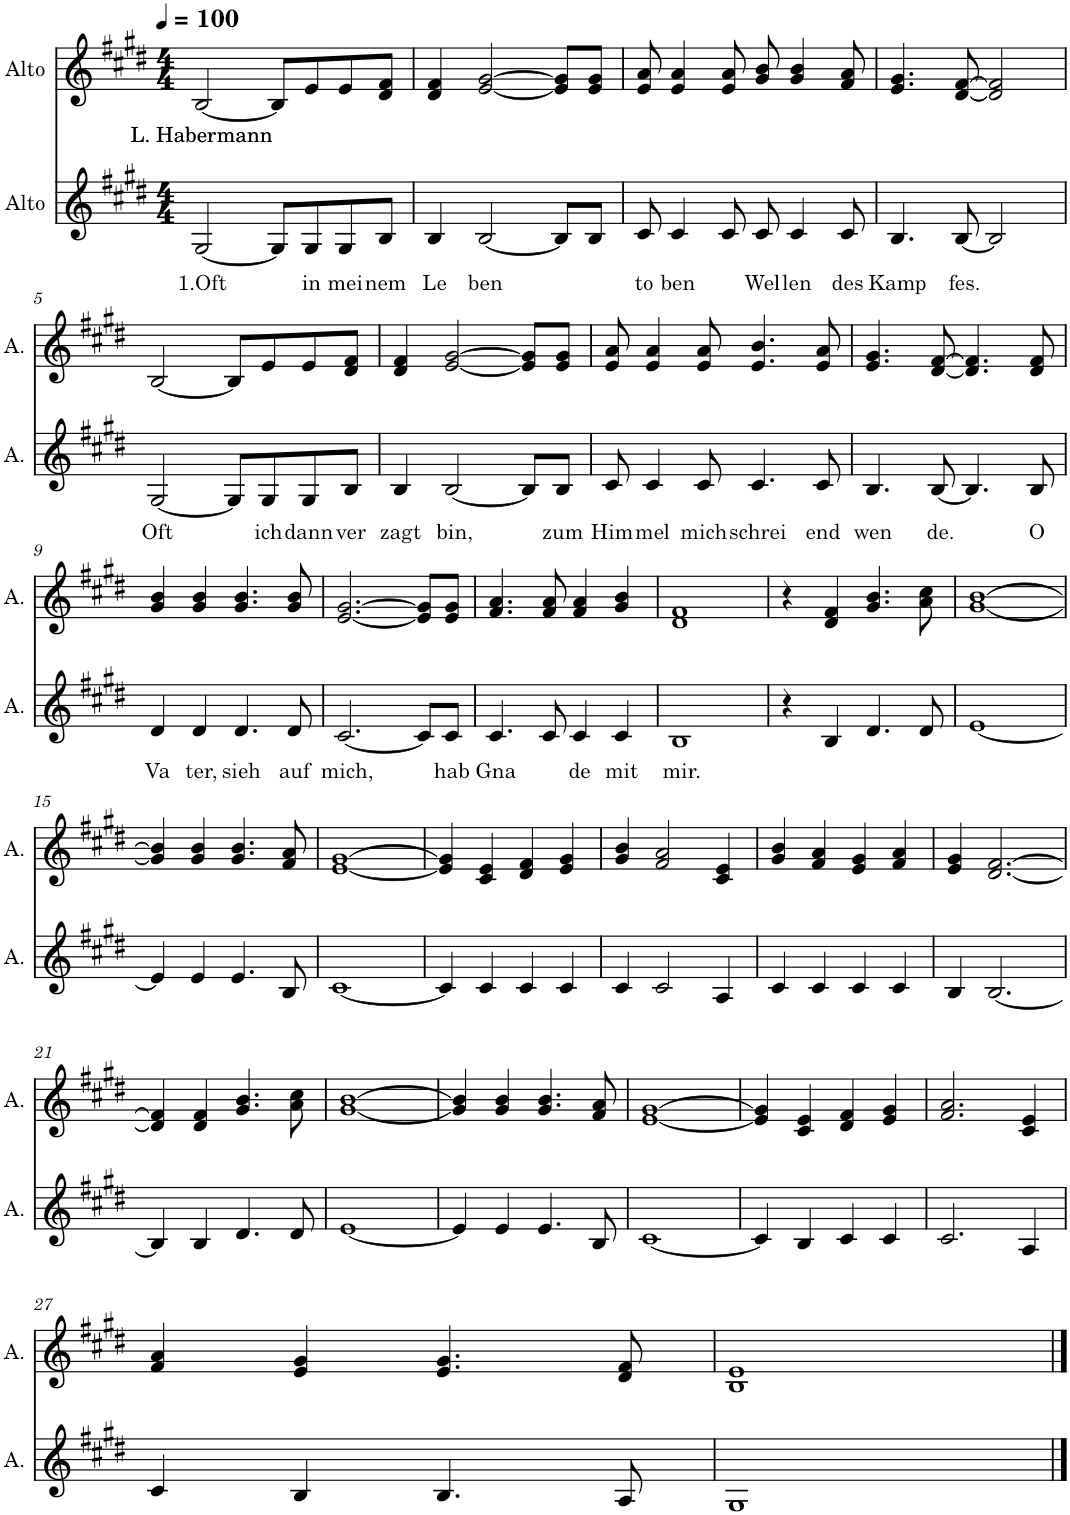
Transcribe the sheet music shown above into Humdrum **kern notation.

**kern	**text	**kern	**text
*part2	*part2	*part1	*part1
*staff2	*staff2	*staff1	*staff1
*I"Alto	*	*I"Alto	*
*I'A.	*	*I'A.	*
*clefG2	*	*clefG2	*
*k[f#c#g#d#]	*	*k[f#c#g#d#]	*
*M4/4	*	*M4/4	*
*MM100	*	*MM100	*
=1	=1	=1	=1
!	!LO:LY:b	!	!LO:LY:b
[2G#/	1.Oft	[2B/	L. Habermann
8G#/L]	.	8B/L]	.
!	!LO:LY:b	!	!
8G#/	in	8e/	.
!	!LO:LY:b	!	!
8G#/	mei	8e/	.
!	!LO:LY:b	!	!
8B/J	nem	8d#/ 8f#/J	.
=2	=2	=2	=2
!	!LO:LY:b	!	!
4B/	Le	4d#/ 4f#/	.
!	!LO:LY:b	!	!
[2B/	ben	[2e/ [2g#/	.
8B/L]	.	8e/] 8g#/]L	.
8B/J	.	8e/ 8g#/J	.
=3	=3	=3	=3
!	!LO:LY:b	!	!
8c#/	to	8e/ 8a/	.
!	!LO:LY:b	!	!
4c#/	ben	4e/ 4a/	.
8c#/	.	8e/ 8a/	.
!	!LO:LY:b	!	!
8c#/	Wel	8g#/ 8b/	.
!	!LO:LY:b	!	!
4c#/	len	4g#/ 4b/	.
!	!LO:LY:b	!	!
8c#/	des	8f#/ 8a/	.
=4	=4	=4	=4
!	!LO:LY:b	!	!
4.B/	Kamp	4.e/ 4.g#/	.
!	!LO:LY:b	!	!
[8B/	fes.	[8d#/ [8f#/	.
2B/]	.	2d#/] 2f#/]	.
!!LO:LB:g=z
=5	=5	=5	=5
!	!LO:LY:b	!	!
[2G#/	Oft	[2B/	.
8G#/L]	.	8B/L]	.
!	!LO:LY:b	!	!
8G#/	ich	8e/	.
!	!LO:LY:b	!	!
8G#/	dann	8e/	.
!	!LO:LY:b	!	!
8B/J	ver	8d#/ 8f#/J	.
=6	=6	=6	=6
!	!LO:LY:b	!	!
4B/	zagt	4d#/ 4f#/	.
!	!LO:LY:b	!	!
[2B/	bin,	[2e/ [2g#/	.
8B/L]	.	8e/] 8g#/]L	.
!	!LO:LY:b	!	!
8B/J	zum	8e/ 8g#/J	.
=7	=7	=7	=7
!	!LO:LY:b	!	!
8c#/	Him	8e/ 8a/	.
!	!LO:LY:b	!	!
4c#/	mel	4e/ 4a/	.
!	!LO:LY:b	!	!
8c#/	mich	8e/ 8a/	.
!	!LO:LY:b	!	!
4.c#/	schrei	4.e/ 4.b/	.
!	!LO:LY:b	!	!
8c#/	end	8e/ 8a/	.
=8	=8	=8	=8
!	!LO:LY:b	!	!
4.B/	wen	4.e/ 4.g#/	.
!	!LO:LY:b	!	!
[8B/	de.	[8d#/ [8f#/	.
4.B/]	.	4.d#/] 4.f#/]	.
!	!LO:LY:b	!	!
8B/	O	8d#/ 8f#/	.
!!LO:LB:g=z
=9	=9	=9	=9
!	!LO:LY:b	!	!
4d#/	Va	4g#/ 4b/	.
!	!LO:LY:b	!	!
4d#/	ter,	4g#/ 4b/	.
!	!LO:LY:b	!	!
4.d#/	sieh	4.g#/ 4.b/	.
!	!LO:LY:b	!	!
8d#/	auf	8g#/ 8b/	.
=10	=10	=10	=10
!	!LO:LY:b	!	!
[2.c#/	mich,	[2.e/ [2.g#/	.
8c#/L]	.	8e/] 8g#/]L	.
!	!LO:LY:b	!	!
8c#/J	hab	8e/ 8g#/J	.
=11	=11	=11	=11
!	!LO:LY:b	!	!
4.c#/	Gna	4.f#/ 4.a/	.
8c#/	.	8f#/ 8a/	.
!	!LO:LY:b	!	!
4c#/	de	4f#/ 4a/	.
!	!LO:LY:b	!	!
4c#/	mit	4g#/ 4b/	.
=12	=12	=12	=12
!	!LO:LY:b	!	!
1B	mir.	1d# 1f#	.
=13	=13	=13	=13
4r	.	4r	.
4B/	.	4d#/ 4f#/	.
4.d#/	.	4.g#/ 4.b/	.
8d#/	.	8a\ 8cc#\	.
=14	=14	=14	=14
[1e	.	[1g# [1b	.
!!LO:LB:g=z
=15	=15	=15	=15
4e/]	.	4g#/] 4b/]	.
4e/	.	4g#/ 4b/	.
4.e/	.	4.g#/ 4.b/	.
8B/	.	8f#/ 8a/	.
=16	=16	=16	=16
[1c#	.	[1e [1g#	.
=17	=17	=17	=17
4c#/]	.	4e/] 4g#/]	.
4c#/	.	4c#/ 4e/	.
4c#/	.	4d#/ 4f#/	.
4c#/	.	4e/ 4g#/	.
=18	=18	=18	=18
4c#/	.	4g#/ 4b/	.
2c#/	.	2f#/ 2a/	.
4A/	.	4c#/ 4e/	.
=19	=19	=19	=19
4c#/	.	4g#/ 4b/	.
4c#/	.	4f#/ 4a/	.
4c#/	.	4e/ 4g#/	.
4c#/	.	4f#/ 4a/	.
=20	=20	=20	=20
4B/	.	4e/ 4g#/	.
[2.B/	.	[2.d#/ [2.f#/	.
!!LO:LB:g=z
=21	=21	=21	=21
4B/]	.	4d#/] 4f#/]	.
4B/	.	4d#/ 4f#/	.
4.d#/	.	4.g#/ 4.b/	.
8d#/	.	8a\ 8cc#\	.
=22	=22	=22	=22
[1e	.	[1g# [1b	.
=23	=23	=23	=23
4e/]	.	4g#/] 4b/]	.
4e/	.	4g#/ 4b/	.
4.e/	.	4.g#/ 4.b/	.
8B/	.	8f#/ 8a/	.
=24	=24	=24	=24
[1c#	.	[1e [1g#	.
=25	=25	=25	=25
4c#/]	.	4e/] 4g#/]	.
4B/	.	4c#/ 4e/	.
4c#/	.	4d#/ 4f#/	.
4c#/	.	4e/ 4g#/	.
=26	=26	=26	=26
2.c#/	.	2.f#/ 2.a/	.
4A/	.	4c#/ 4e/	.
!!LO:LB:g=z
=27	=27	=27	=27
4c#/	.	4f#/ 4a/	.
4B/	.	4e/ 4g#/	.
4.B/	.	4.e/ 4.g#/	.
8A/	.	8d#/ 8f#/	.
=28	=28	=28	=28
1G#	.	1B 1e	.
==	==	==	==
*-	*-	*-	*-
